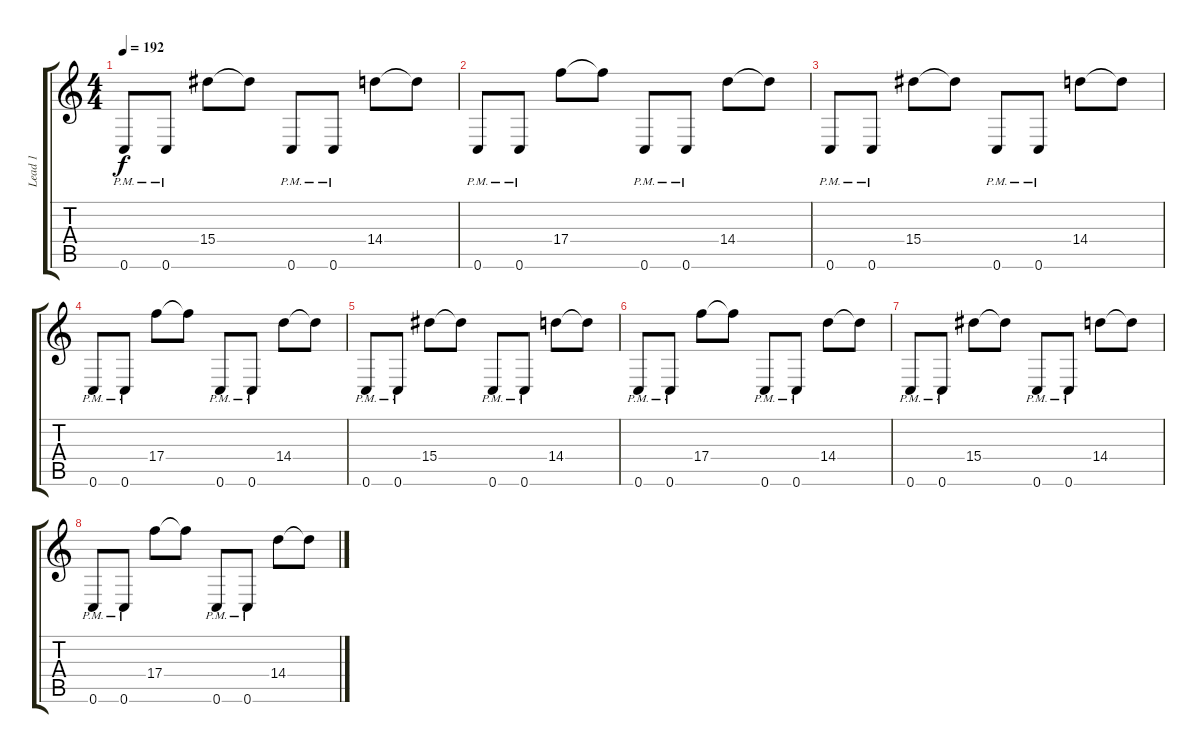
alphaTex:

\track ("Lead 1" "Lead 1") {instrument distortionguitar}
\staff {score tabs}
\tuning (D4 A3 F3 C3 G2 C2) {hide}
\ts (4 4)
\tempo 192
\clef g2
\ks c
0.6{pm}.8{dy f} 0.6{pm}.8 15.4.8 15.4{t}.8 0.6{pm}.8 0.6{pm}.8 14.4.8 14.4{t}.8 |
0.6{pm}.8 0.6{pm}.8 17.4.8 17.4{t}.8 0.6{pm}.8 0.6{pm}.8 14.4.8 14.4{t}.8 |
0.6{pm}.8 0.6{pm}.8 15.4.8 15.4{t}.8 0.6{pm}.8 0.6{pm}.8 14.4.8 14.4{t}.8 |
0.6{pm}.8 0.6{pm}.8 17.4.8 17.4{t}.8 0.6{pm}.8 0.6{pm}.8 14.4.8 14.4{t}.8 |
0.6{pm}.8 0.6{pm}.8 15.4.8 15.4{t}.8 0.6{pm}.8 0.6{pm}.8 14.4.8 14.4{t}.8 |
0.6{pm}.8 0.6{pm}.8 17.4.8 17.4{t}.8 0.6{pm}.8 0.6{pm}.8 14.4.8 14.4{t}.8 |
0.6{pm}.8 0.6{pm}.8 15.4.8 15.4{t}.8 0.6{pm}.8 0.6{pm}.8 14.4.8 14.4{t}.8 |
0.6{pm}.8 0.6{pm}.8 17.4.8 17.4{t}.8 0.6{pm}.8 0.6{pm}.8 14.4.8 14.4{t}.8
